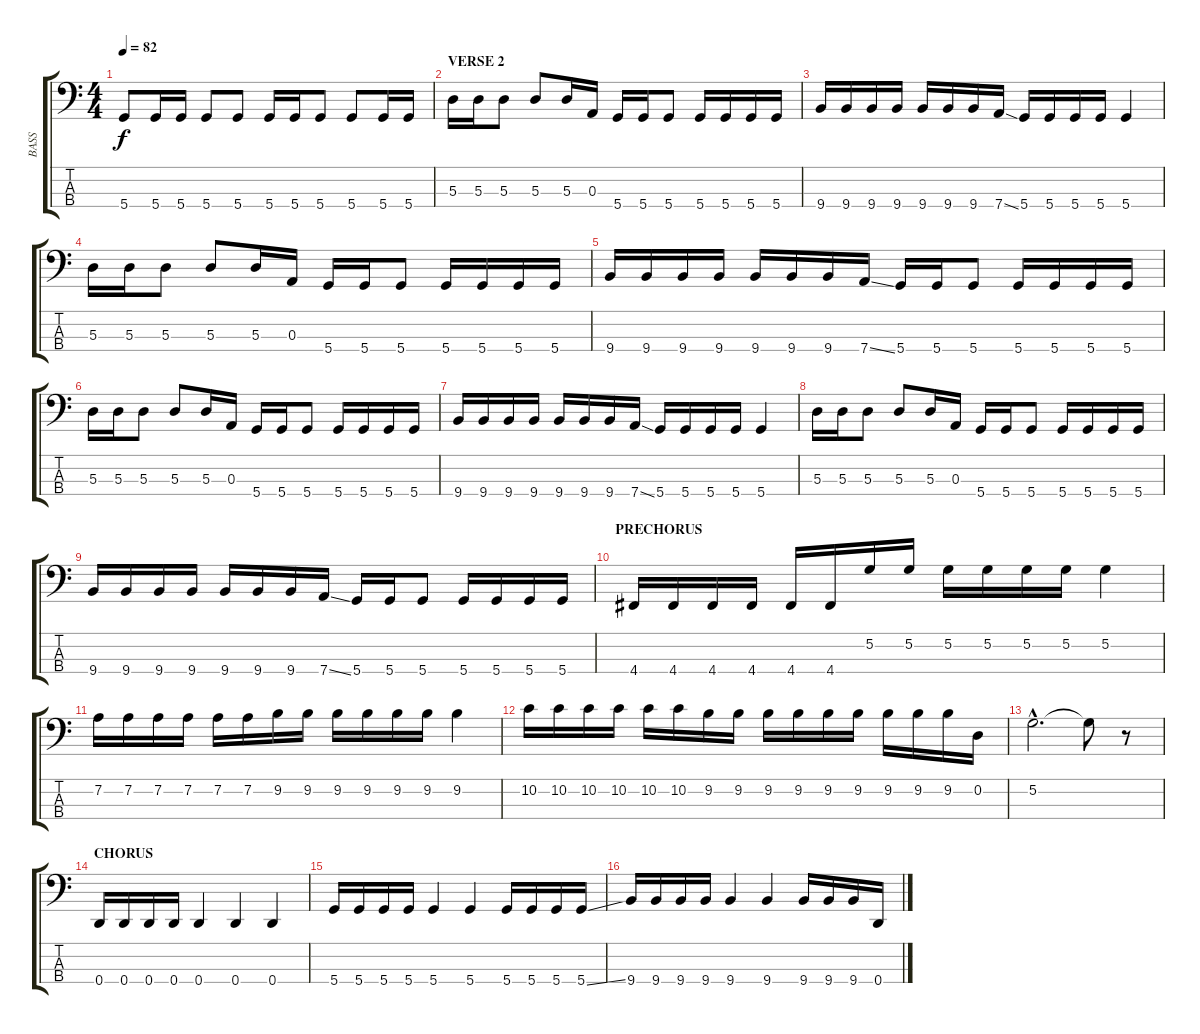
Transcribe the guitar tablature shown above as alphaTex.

\track ("BASS" "BASS") {instrument electricbasspick}
\staff {score tabs}
\tuning (G2 D2 A1 D1) {hide}
\ts (4 4)
\tempo 82
\clef f4
\ks c
5.4.8{dy f} 5.4.16 5.4.16 5.4.8 5.4.8 5.4.16 5.4.16 5.4.8 5.4.8 5.4.16 5.4.16 |
\section ("" "VERSE 2")
5.3.16 5.3.16 5.3.8 5.3.8 5.3.16 0.3.16 5.4.16 5.4.16 5.4.8 5.4.16 5.4.16 5.4.16 5.4.16 |
9.4.16 9.4.16 9.4.16 9.4.16 9.4.16 9.4.16 9.4.16 7.4{ss}.16 5.4.16 5.4.16 5.4.16 5.4.16 5.4.4 |
5.3.16 5.3.16 5.3.8 5.3.8 5.3.16 0.3.16 5.4.16 5.4.16 5.4.8 5.4.16 5.4.16 5.4.16 5.4.16 |
9.4.16 9.4.16 9.4.16 9.4.16 9.4.16 9.4.16 9.4.16 7.4{ss}.16 5.4.16 5.4.16 5.4.8 5.4.16 5.4.16 5.4.16 5.4.16 |
5.3.16 5.3.16 5.3.8 5.3.8 5.3.16 0.3.16 5.4.16 5.4.16 5.4.8 5.4.16 5.4.16 5.4.16 5.4.16 |
9.4.16 9.4.16 9.4.16 9.4.16 9.4.16 9.4.16 9.4.16 7.4{ss}.16 5.4.16 5.4.16 5.4.16 5.4.16 5.4.4 |
5.3.16 5.3.16 5.3.8 5.3.8 5.3.16 0.3.16 5.4.16 5.4.16 5.4.8 5.4.16 5.4.16 5.4.16 5.4.16 |
9.4.16 9.4.16 9.4.16 9.4.16 9.4.16 9.4.16 9.4.16 7.4{ss}.16 5.4.16 5.4.16 5.4.8 5.4.16 5.4.16 5.4.16 5.4.16 |
\section ("" "PRECHORUS")
4.4.16 4.4.16 4.4.16 4.4.16 4.4.16 4.4.16 5.2.16 5.2.16 5.2.16 5.2.16 5.2.16 5.2.16 5.2.4 |
7.2.16 7.2.16 7.2.16 7.2.16 7.2.16 7.2.16 9.2.16 9.2.16 9.2.16 9.2.16 9.2.16 9.2.16 9.2.4 |
10.2.16 10.2.16 10.2.16 10.2.16 10.2.16 10.2.16 9.2.16 9.2.16 9.2.16 9.2.16 9.2.16 9.2.16 9.2.16 9.2.16 9.2.16 0.2.16 |
5.2{hac}.2{d} 5.2{t}.8 r.8 |
\section ("" "CHORUS")
0.4.16 0.4.16 0.4.16 0.4.16 0.4.4 0.4.4 0.4.4 |
5.4.16 5.4.16 5.4.16 5.4.16 5.4.4 5.4.4 5.4.16 5.4.16 5.4.16 5.4{ss}.16 |
9.4.16 9.4.16 9.4.16 9.4.16 9.4.4 9.4.4 9.4.16 9.4.16 9.4.16 0.4.16
